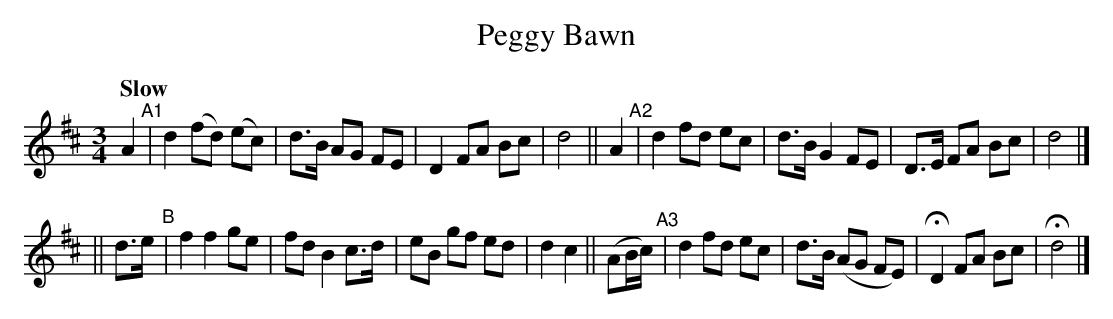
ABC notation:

X:1
T: Peggy Bawn
Q: "Slow"
M: 3/4
L: 1/8
K: D
A2 "^A1"| d2 (fd) (ec) | d>B  AG FE  | D2  FA Bc | d4 ||\
A2 "^A2"| d2  fd   ec  | d>B  G2 FE  | D>E FA Bc | d4 |]
|| d>e "^B"| f2 f2 ge | fd   B2 c>d | eB  gf ed | d2 c2 ||\
(AB/c/) \
   "^A3"| d2  fd   ec  | d>B (AG FE) | HD2 FA Bc | Hd4 |]
